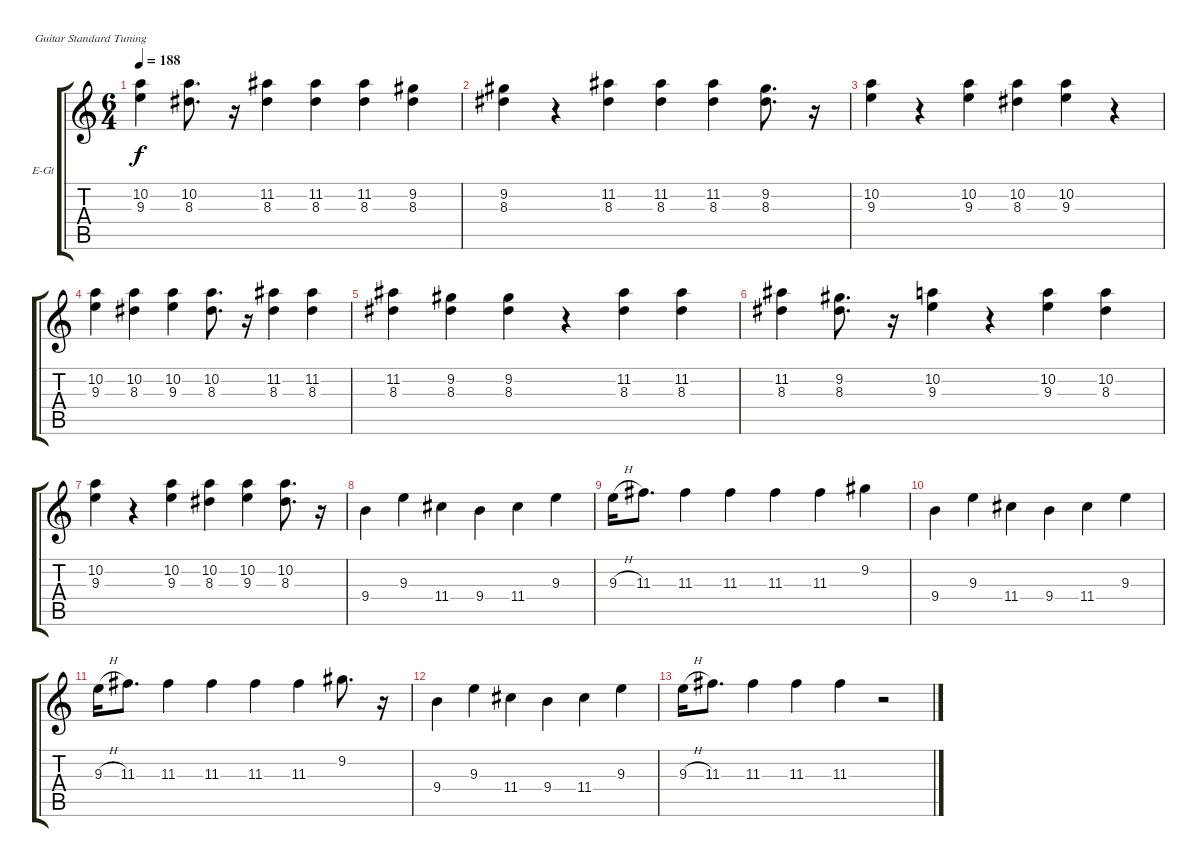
\bracketExtendMode groupsimilarinstruments
\firstSystemTrackNameOrientation horizontal
\otherSystemsTrackNameOrientation horizontal
\track ("Guitar" "E-Gt") {instrument overdrivenguitar}
\staff {score tabs}
\tuning (E4 B3 G3 D3 A2 E2)
\ts (6 4)
\tempo 188
\clef g2
\ks c
(10.2 9.3).4{dy f} (10.2 8.3).8{d} r.16 (11.2 8.3).4 (11.2 8.3).4 (11.2 8.3).4 (9.2 8.3).4 |
(9.2 8.3).4 r.4 (11.2 8.3).4 (11.2 8.3).4 (11.2 8.3).4 (9.2 8.3).8{d} r.16 |
(10.2 9.3).4 r.4 (10.2 9.3).4 (10.2 8.3).4 (10.2 9.3).4 r.4 |
(10.2 9.3).4 (10.2 8.3).4 (10.2 9.3).4 (10.2 8.3).8{d} r.16 (11.2 8.3).4 (11.2 8.3).4 |
(11.2 8.3).4 (9.2 8.3).4 (9.2 8.3).4 r.4 (11.2 8.3).4 (11.2 8.3).4 |
(11.2 8.3).4 (9.2 8.3).8{d} r.16 (10.2 9.3).4 r.4 (10.2 9.3).4 (10.2 8.3).4 |
(10.2 9.3).4 r.4 (10.2 9.3).4 (10.2 8.3).4 (10.2 9.3).4 (10.2 8.3).8{d} r.16 |
9.4.4 9.3.4 11.4.4 9.4.4 11.4.4 9.3.4 |
9.3{h}.16 11.3.8{d} 11.3.4 11.3.4 11.3.4 11.3.4 9.2.4 |
9.4.4 9.3.4 11.4.4 9.4.4 11.4.4 9.3.4 |
9.3{h}.16 11.3.8{d} 11.3.4 11.3.4 11.3.4 11.3.4 9.2.8{d} r.16 |
9.4.4 9.3.4 11.4.4 9.4.4 11.4.4 9.3.4 |
9.3{h}.16 11.3.8{d} 11.3.4 11.3.4 11.3.4 r.2
